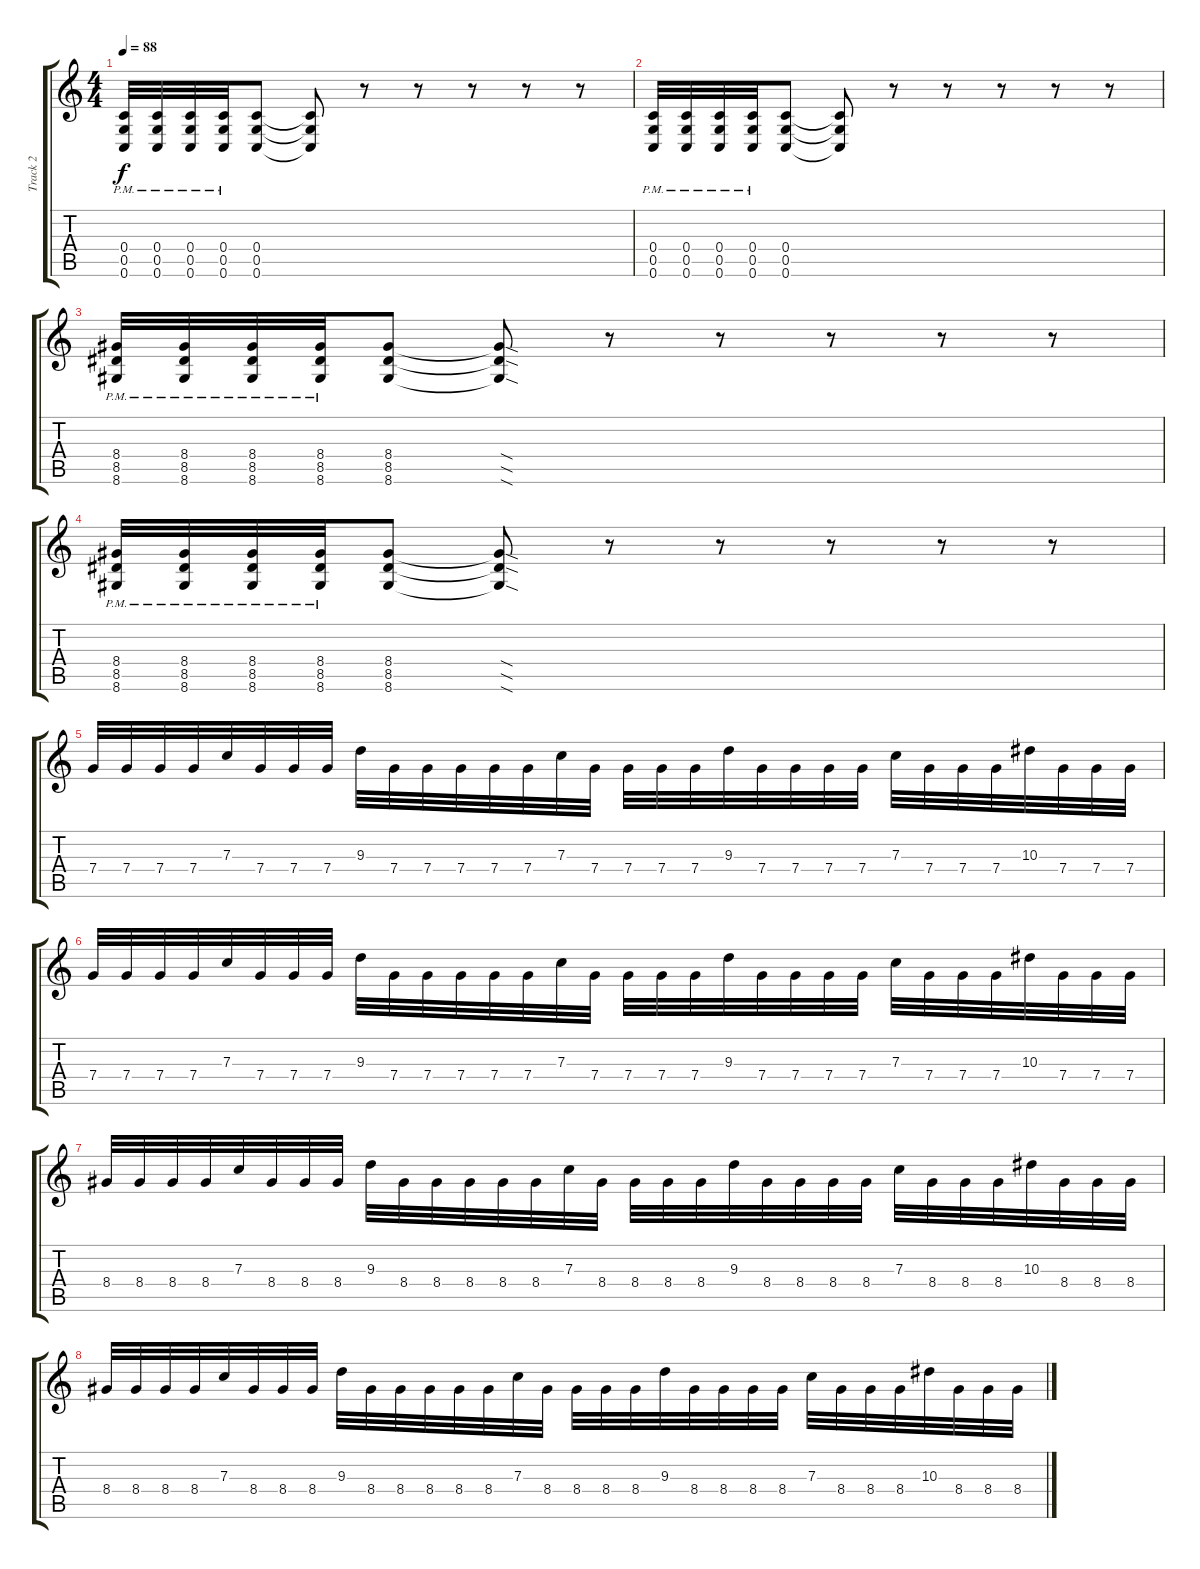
\track ("Track 2" "Track 2") {instrument distortionguitar}
\staff {score tabs}
\tuning (D4 A3 F3 C3 G2 C2) {hide}
\ts (4 4)
\tempo 88
\clef g2
\ks c
(0.4{pm} 0.5{pm} 0.6{pm}).32{dy f} (0.4{pm} 0.5{pm} 0.6{pm}).32 (0.4{pm} 0.5{pm} 0.6{pm}).32 (0.4{pm} 0.5{pm} 0.6{pm}).32 (0.4 0.5 0.6).8 (0.4{t} 0.5{t} 0.6{t}).8 r.8 r.8 r.8 r.8 r.8 |
(0.4{pm} 0.5{pm} 0.6{pm}).32 (0.4{pm} 0.5{pm} 0.6{pm}).32 (0.4{pm} 0.5{pm} 0.6{pm}).32 (0.4{pm} 0.5{pm} 0.6{pm}).32 (0.4 0.5 0.6).8 (0.4{t} 0.5{t} 0.6{t}).8 r.8 r.8 r.8 r.8 r.8 |
(8.4{pm} 8.5{pm} 8.6{pm}).32 (8.4{pm} 8.5{pm} 8.6{pm}).32 (8.4{pm} 8.5{pm} 8.6{pm}).32 (8.4{pm} 8.5{pm} 8.6{pm}).32 (8.4 8.5 8.6).8 (8.4{sod t} 8.5{sod t} 8.6{sod t}).8 r.8 r.8 r.8 r.8 r.8 |
(8.4{pm} 8.5{pm} 8.6{pm}).32 (8.4{pm} 8.5{pm} 8.6{pm}).32 (8.4{pm} 8.5{pm} 8.6{pm}).32 (8.4{pm} 8.5{pm} 8.6{pm}).32 (8.4 8.5 8.6).8 (8.4{sod t} 8.5{sod t} 8.6{sod t}).8 r.8 r.8 r.8 r.8 r.8 |
7.4.32 7.4.32 7.4.32 7.4.32 7.3.32 7.4.32 7.4.32 7.4.32 9.3.32 7.4.32 7.4.32 7.4.32 7.4.32 7.4.32 7.3.32 7.4.32 7.4.32 7.4.32 7.4.32 9.3.32 7.4.32 7.4.32 7.4.32 7.4.32 7.3.32 7.4.32 7.4.32 7.4.32 10.3.32 7.4.32 7.4.32 7.4.32 |
7.4.32 7.4.32 7.4.32 7.4.32 7.3.32 7.4.32 7.4.32 7.4.32 9.3.32 7.4.32 7.4.32 7.4.32 7.4.32 7.4.32 7.3.32 7.4.32 7.4.32 7.4.32 7.4.32 9.3.32 7.4.32 7.4.32 7.4.32 7.4.32 7.3.32 7.4.32 7.4.32 7.4.32 10.3.32 7.4.32 7.4.32 7.4.32 |
8.4.32 8.4.32 8.4.32 8.4.32 7.3.32 8.4.32 8.4.32 8.4.32 9.3.32 8.4.32 8.4.32 8.4.32 8.4.32 8.4.32 7.3.32 8.4.32 8.4.32 8.4.32 8.4.32 9.3.32 8.4.32 8.4.32 8.4.32 8.4.32 7.3.32 8.4.32 8.4.32 8.4.32 10.3.32 8.4.32 8.4.32 8.4.32 |
8.4.32 8.4.32 8.4.32 8.4.32 7.3.32 8.4.32 8.4.32 8.4.32 9.3.32 8.4.32 8.4.32 8.4.32 8.4.32 8.4.32 7.3.32 8.4.32 8.4.32 8.4.32 8.4.32 9.3.32 8.4.32 8.4.32 8.4.32 8.4.32 7.3.32 8.4.32 8.4.32 8.4.32 10.3.32 8.4.32 8.4.32 8.4.32
